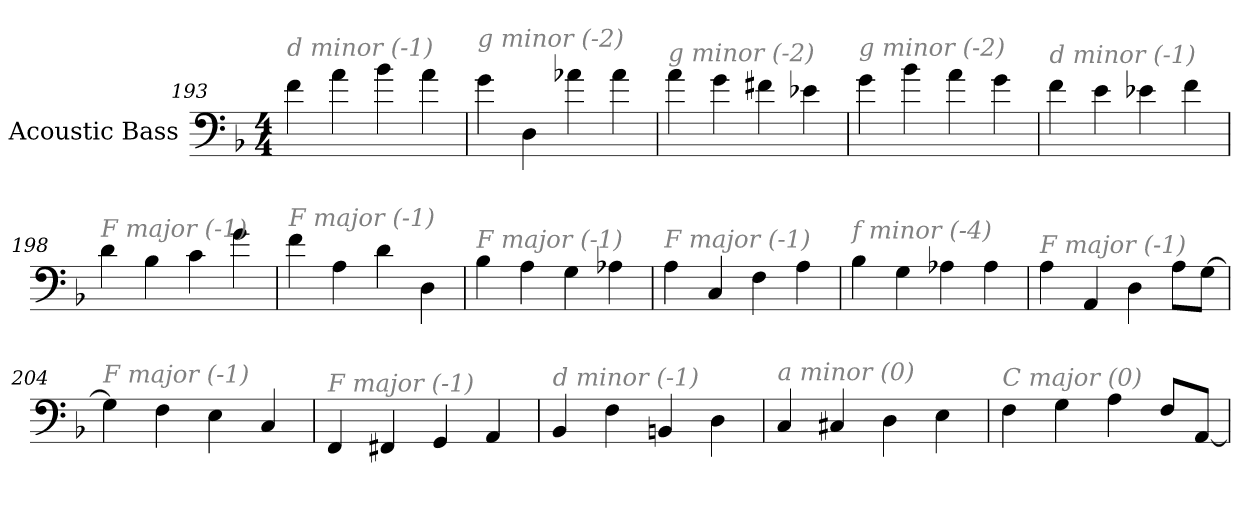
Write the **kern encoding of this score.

**kern
*part1
*staff1
*I"Acoustic Bass
*clefF4
*ITrd7c12
*k[b-]
*F:
*M4/4
=193
!LO:TX:i:color=#808080:t=d minor (-1)
4F
4A
4B-
4A
=194
!LO:TX:i:color=#808080:t=g minor (-2)
4G
4DD
4A-X
4A-
=195
!LO:TX:i:color=#808080:t=g minor (-2)
4A
4G
4F#X
4E-X
=196
!LO:TX:i:color=#808080:t=g minor (-2)
4G
4B-
4A
4G
=197
!LO:TX:i:color=#808080:t=d minor (-1)
4F
4E
4E-X
4F
=198
!LO:TX:i:color=#808080:t=F major (-1)
4D
4BB-
4C
4G
=199
!LO:TX:i:color=#808080:t=F major (-1)
4F
4AA
4D
4DD
=200
!LO:TX:i:color=#808080:t=F major (-1)
4BB-
4AA
4GG
4AA-X
=201
!LO:TX:i:color=#808080:t=F major (-1)
4AA
4CC
4FF
4AA
=202
!LO:TX:i:color=#808080:t=f minor (-4)
4BB-
4GG
4AA-X
4AA-
=203
!LO:TX:i:color=#808080:t=F major (-1)
4AA
4AAA
4DD
8AAL
[8GGJ
=204
!LO:TX:i:color=#808080:t=F major (-1)
4GG]
4FF
4EE
4CC
=205
!LO:TX:i:color=#808080:t=F major (-1)
4FFF
4FFF#X
4GGG
4AAA
=206
!LO:TX:i:color=#808080:t=d minor (-1)
4BBB-
4FF
4BBBn
4DD
=207
!LO:TX:i:color=#808080:t=a minor (0)
4CC
4CC#X
4DD
4EE
=208
!LO:TX:i:color=#808080:t=C major (0)
4FF
4GG
4AA
8FFL
[8AAAJ
=
*-
